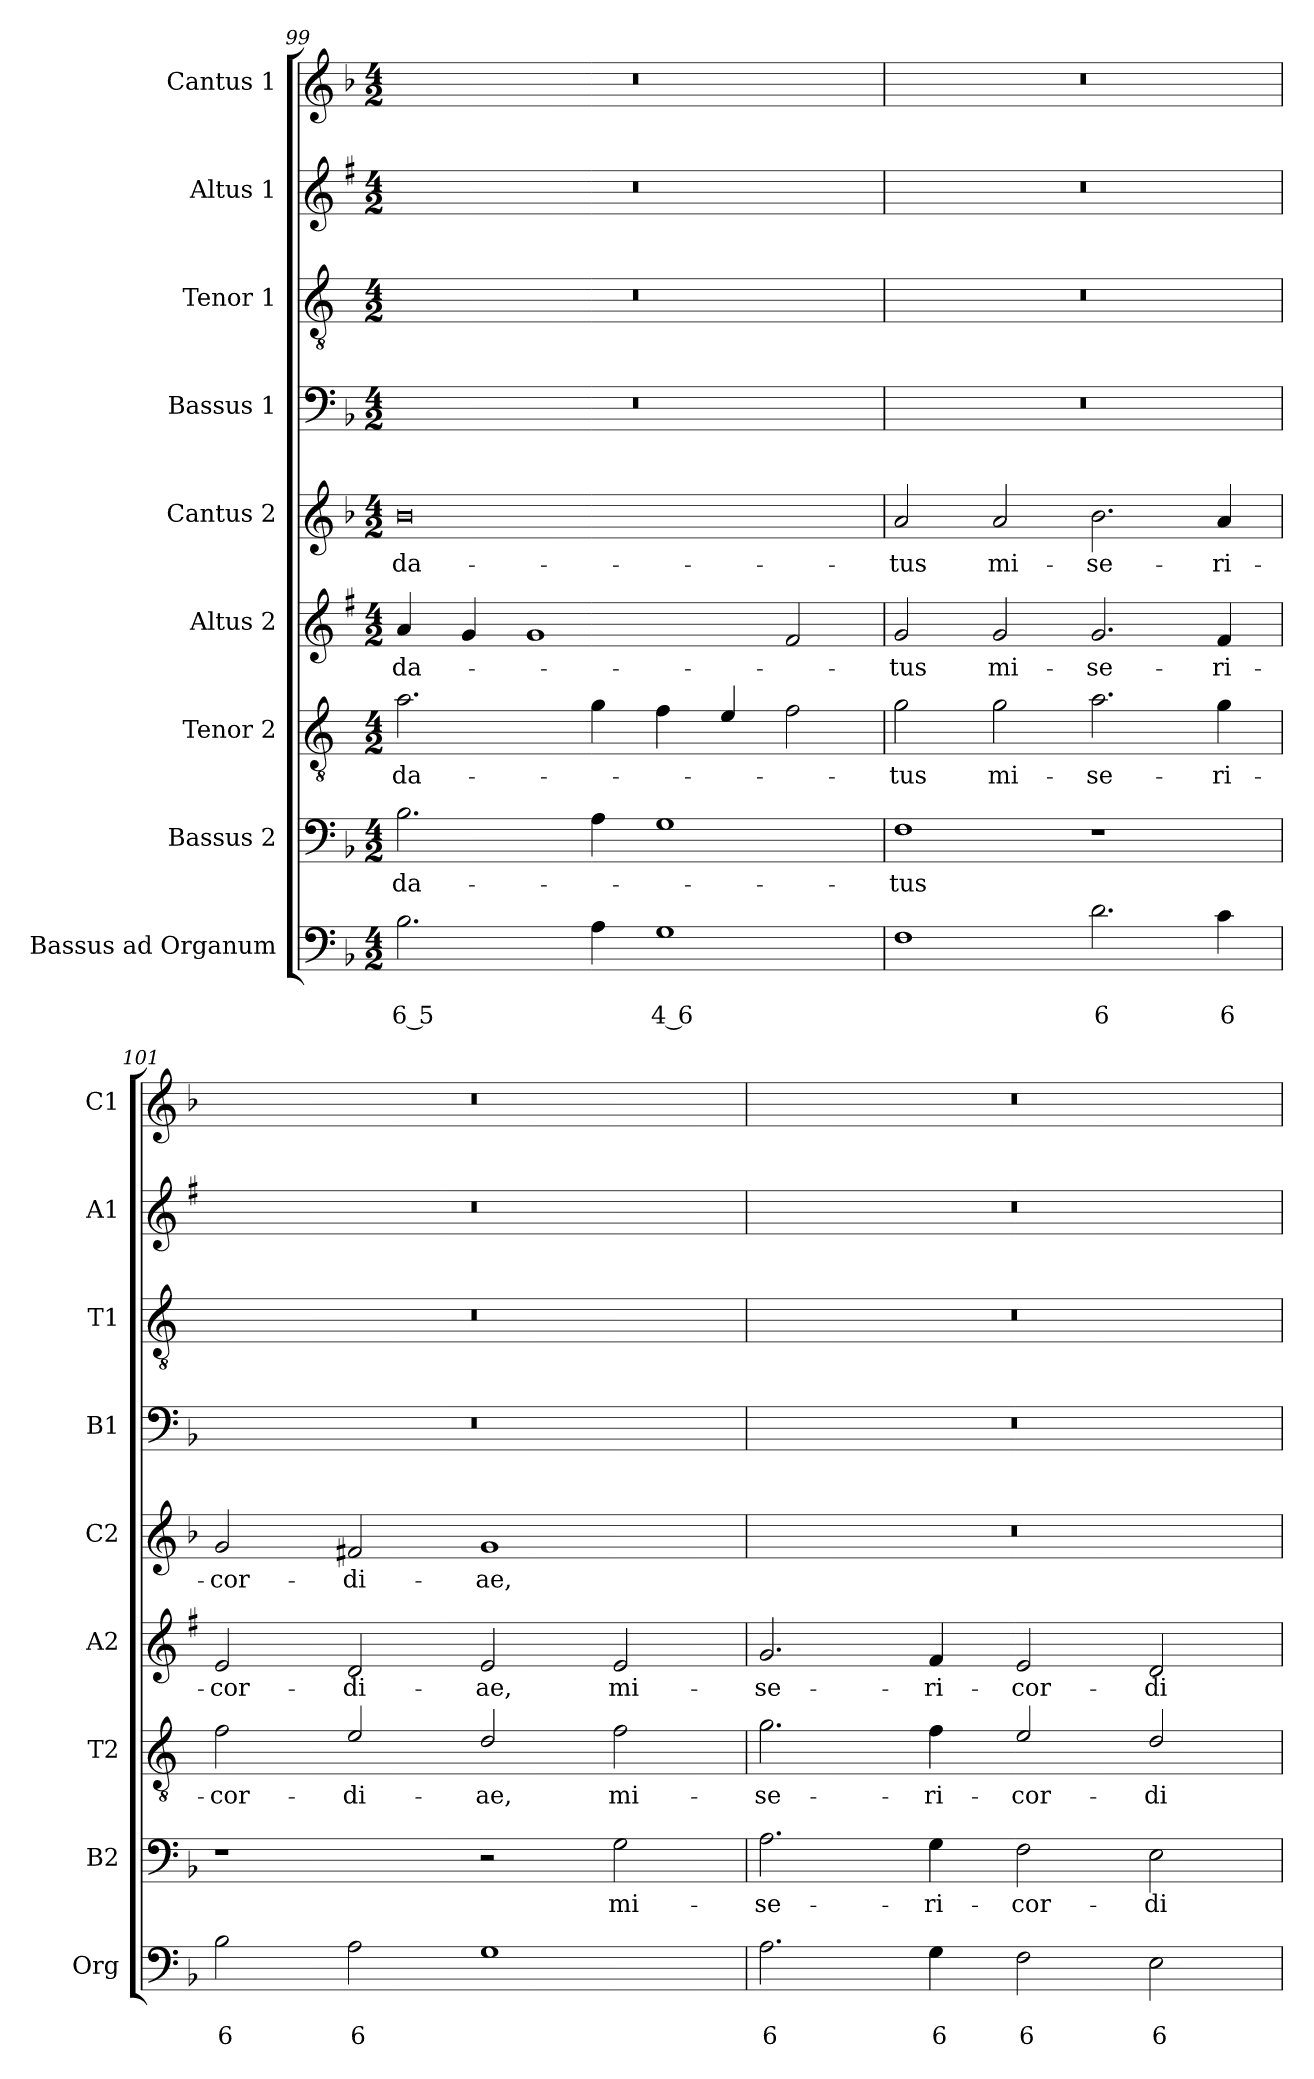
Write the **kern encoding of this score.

**kern	**text	**text	**kern	**text	**kern	**text	**kern	**text	**kern	**text	**kern	**kern	**kern	**kern
*part9	*part9	*part9	*part8	*part8	*part7	*part7	*part6	*part6	*part5	*part5	*part4	*part3	*part2	*part1
*staff9	*staff9	*staff9	*staff8	*staff8	*staff7	*staff7	*staff6	*staff6	*staff5	*staff5	*staff4	*staff3	*staff2	*staff1
*I"Bassus ad Organum	*	*	*I"Bassus 2	*	*I"Tenor 2	*	*I"Altus 2	*	*I"Cantus 2	*	*I"Bassus 1	*I"Tenor 1	*I"Altus 1	*I"Cantus 1
*I'Org	*	*	*I'B2	*	*I'T2	*	*I'A2	*	*I'C2	*	*I'B1	*I'T1	*I'A1	*I'C1
*clefF4	*	*	*clefF4	*	*clefGv2	*	*clefG2	*	*clefG2	*	*clefF4	*clefGv2	*clefG2	*clefG2
*	*	*	*	*	*ITrd4c7	*	*ITrd1c2	*	*	*	*	*ITrd4c7	*ITrd1c2	*
*k[b-]	*	*	*k[b-]	*	*k[b-]	*	*k[b-]	*	*k[b-]	*	*k[b-]	*k[b-]	*k[b-]	*k[b-]
*F:	*	*	*F:	*	*F:	*	*F:	*	*F:	*	*F:	*F:	*F:	*F:
*M4/2	*	*	*M4/2	*	*M4/2	*	*M4/2	*	*M4/2	*	*M4/2	*M4/2	*M4/2	*M4/2
=99	=99	=99	=99	=99	=99	=99	=99	=99	=99	=99	=99	=99	=99	=99
!	!	!LO:LY:b	!	!LO:LY:b	!	!LO:LY:b	!	!LO:LY:b	!	!LO:LY:b	!	!	!	!
2.B-\	.	6 5	2.B-\	-da-	2.d\	-da-	4g/	-da-	0b-	-da-	0r	0r	0r	0r
.	.	.	.	.	.	.	4f/	.	.	.	.	.	.	.
.	.	.	.	.	.	.	1f	.	.	.	.	.	.	.
4A\	.	.	4A\	.	4c\	.	.	.	.	.	.	.	.	.
!	!	!LO:LY:b	!	!	!	!	!	!	!	!	!	!	!	!
1G	.	4 6	1G	.	4B-\	.	.	.	.	.	.	.	.	.
.	.	.	.	.	4A/	.	.	.	.	.	.	.	.	.
.	.	.	.	.	2B-\	.	2e/	.	.	.	.	.	.	.
!!LO:LB:g=z
=100	=100	=100	=100	=100	=100	=100	=100	=100	=100	=100	=100	=100	=100	=100
!	!	!	!	!LO:LY:b	!	!LO:LY:b	!	!LO:LY:b	!	!LO:LY:b	!	!	!	!
1F	.	.	1F	-tus	2c\	-tus	2f/	-tus	2a/	-tus	0r	0r	0r	0r
!	!	!	!	!	!	!LO:LY:b	!	!LO:LY:b	!	!LO:LY:b	!	!	!	!
.	.	.	.	.	2c\	mi-	2f/	mi-	2a/	mi-	.	.	.	.
!	!	!LO:LY:b	!	!	!	!LO:LY:b	!	!LO:LY:b	!	!LO:LY:b	!	!	!	!
2.d\	.	6	1r	.	2.d\	-se-	2.f/	-se-	2.b-\	-se-	.	.	.	.
!	!	!LO:LY:b	!	!	!	!LO:LY:b	!	!LO:LY:b	!	!LO:LY:b	!	!	!	!
4c\	.	6	.	.	4c\	-ri-	4e/	-ri-	4a/	-ri-	.	.	.	.
=101	=101	=101	=101	=101	=101	=101	=101	=101	=101	=101	=101	=101	=101	=101
!	!	!LO:LY:b	!	!	!	!LO:LY:b	!	!LO:LY:b	!	!LO:LY:b	!	!	!	!
2B-\	.	6	1r	.	2B-\	-cor-	2d/	-cor-	2g/	-cor-	0r	0r	0r	0r
!	!	!LO:LY:b	!	!	!	!LO:LY:b	!	!LO:LY:b	!	!LO:LY:b	!	!	!	!
2A\	.	6	.	.	2A/	-di-	2c/	-di-	2f#X/	-di-	.	.	.	.
!	!	!	!	!	!	!LO:LY:b	!	!LO:LY:b	!	!LO:LY:b	!	!	!	!
1G	.	.	2r	.	2G/	-ae,	2d/	-ae,	1g	-ae,	.	.	.	.
!	!	!	!	!LO:LY:b	!	!LO:LY:b	!	!LO:LY:b	!	!	!	!	!	!
.	.	.	2G\	mi-	2B-\	mi-	2d/	mi-	.	.	.	.	.	.
=102	=102	=102	=102	=102	=102	=102	=102	=102	=102	=102	=102	=102	=102	=102
!	!	!LO:LY:b	!	!LO:LY:b	!	!LO:LY:b	!	!LO:LY:b	!	!	!	!	!	!
2.A\	.	6	2.A\	-se-	2.c\	-se-	2.f/	-se-	0r	.	0r	0r	0r	0r
!	!	!LO:LY:b	!	!LO:LY:b	!	!LO:LY:b	!	!LO:LY:b	!	!	!	!	!	!
4G\	.	6	4G\	-ri-	4B-\	-ri-	4e/	-ri-	.	.	.	.	.	.
!	!	!LO:LY:b	!	!LO:LY:b	!	!LO:LY:b	!	!LO:LY:b	!	!	!	!	!	!
2F\	.	6	2F\	-cor-	2A/	-cor-	2d/	-cor-	.	.	.	.	.	.
!	!	!LO:LY:b	!	!LO:LY:b	!	!LO:LY:b	!	!LO:LY:b	!	!	!	!	!	!
2E\	.	6	2E\	-di-	2G/	-di-	2c/	-di-	.	.	.	.	.	.
=	=	=	=	=	=	=	=	=	=	=	=	=	=	=
*-	*-	*-	*-	*-	*-	*-	*-	*-	*-	*-	*-	*-	*-	*-
